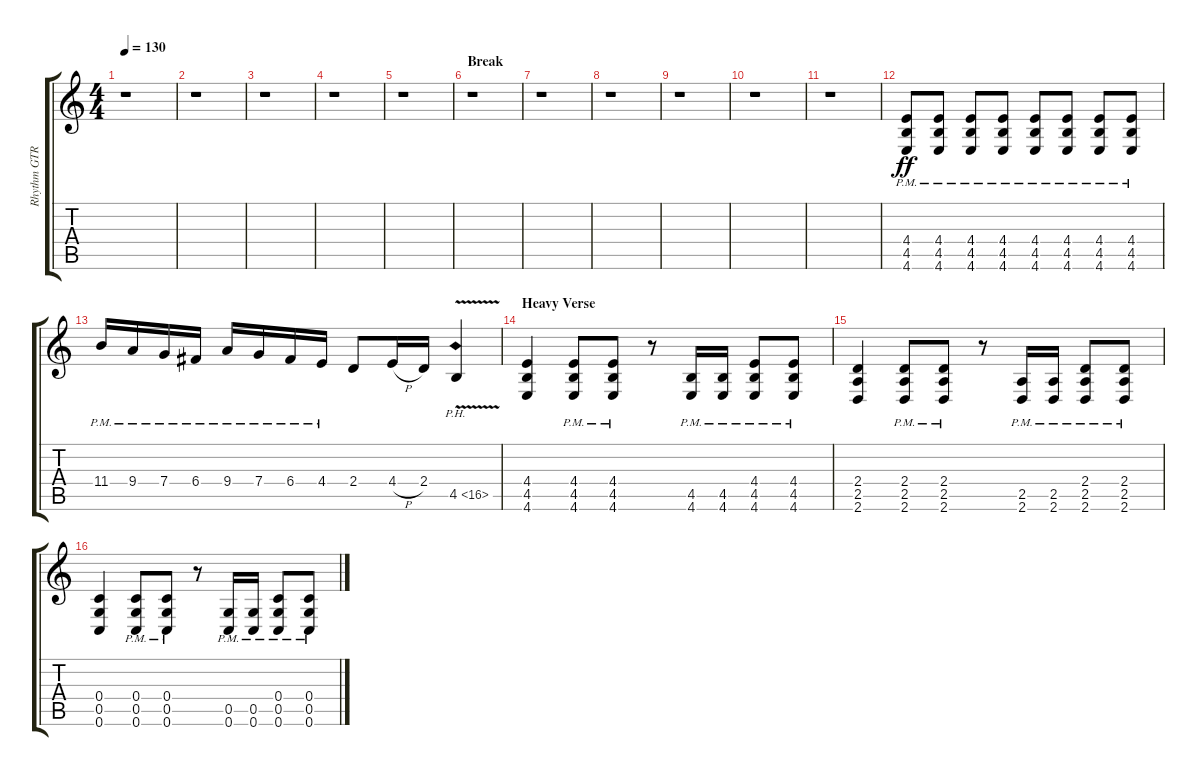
\track ("Rhythm GTR 1" "Rhythm GTR") {instrument overdrivenguitar}
\staff {score tabs}
\tuning (D4 A3 F3 C3 G2 C2) {hide}
\ts (4 4)
\tempo 130
\clef g2
\ks aminor
r.1{dy ff} |
r.1 |
r.1 |
r.1 |
r.1 |
\section ("" "Break")
r.1 |
r.1 |
r.1 |
r.1 |
r.1 |
r.1 |
(4.4{pm} 4.5{pm} 4.6{pm}).8 (4.4{pm} 4.5{pm} 4.6{pm}).8 (4.4{pm} 4.5{pm} 4.6{pm}).8 (4.4{pm} 4.5{pm} 4.6{pm}).8 (4.4{pm} 4.5{pm} 4.6{pm}).8 (4.4{pm} 4.5{pm} 4.6{pm}).8 (4.4{pm} 4.5{pm} 4.6{pm}).8 (4.4{pm} 4.5{pm} 4.6{pm}).8 |
11.4{pm}.16 9.4{pm}.16 7.4{pm}.16 6.4{pm}.16 9.4{pm}.16 7.4{pm}.16 6.4{pm}.16 4.4{pm}.16 2.4.8 4.4{h}.16 2.4.16 4.5{ph 12 v}.4 |
\section ("" "Heavy Verse")
(4.4 4.5 4.6).4 (4.4{pm} 4.5{pm} 4.6{pm}).8 (4.4{pm} 4.5{pm} 4.6{pm}).8 r.8 (4.5{pm} 4.6{pm}).16 (4.5{pm} 4.6{pm}).16 (4.4{pm} 4.5{pm} 4.6{pm}).8 (4.4{pm} 4.5{pm} 4.6{pm}).8 |
(2.4 2.5 2.6).4 (2.4{pm} 2.5{pm} 2.6{pm}).8 (2.4{pm} 2.5{pm} 2.6{pm}).8 r.8 (2.5{pm} 2.6{pm}).16 (2.5{pm} 2.6{pm}).16 (2.4{pm} 2.5{pm} 2.6{pm}).8 (2.4{pm} 2.5{pm} 2.6{pm}).8 |
(0.4 0.5 0.6).4 (0.4{pm} 0.5{pm} 0.6{pm}).8 (0.4{pm} 0.5{pm} 0.6{pm}).8 r.8 (0.5{pm} 0.6{pm}).16 (0.5{pm} 0.6{pm}).16 (0.4{pm} 0.5{pm} 0.6{pm}).8 (0.4{pm} 0.5{pm} 0.6{pm}).8
